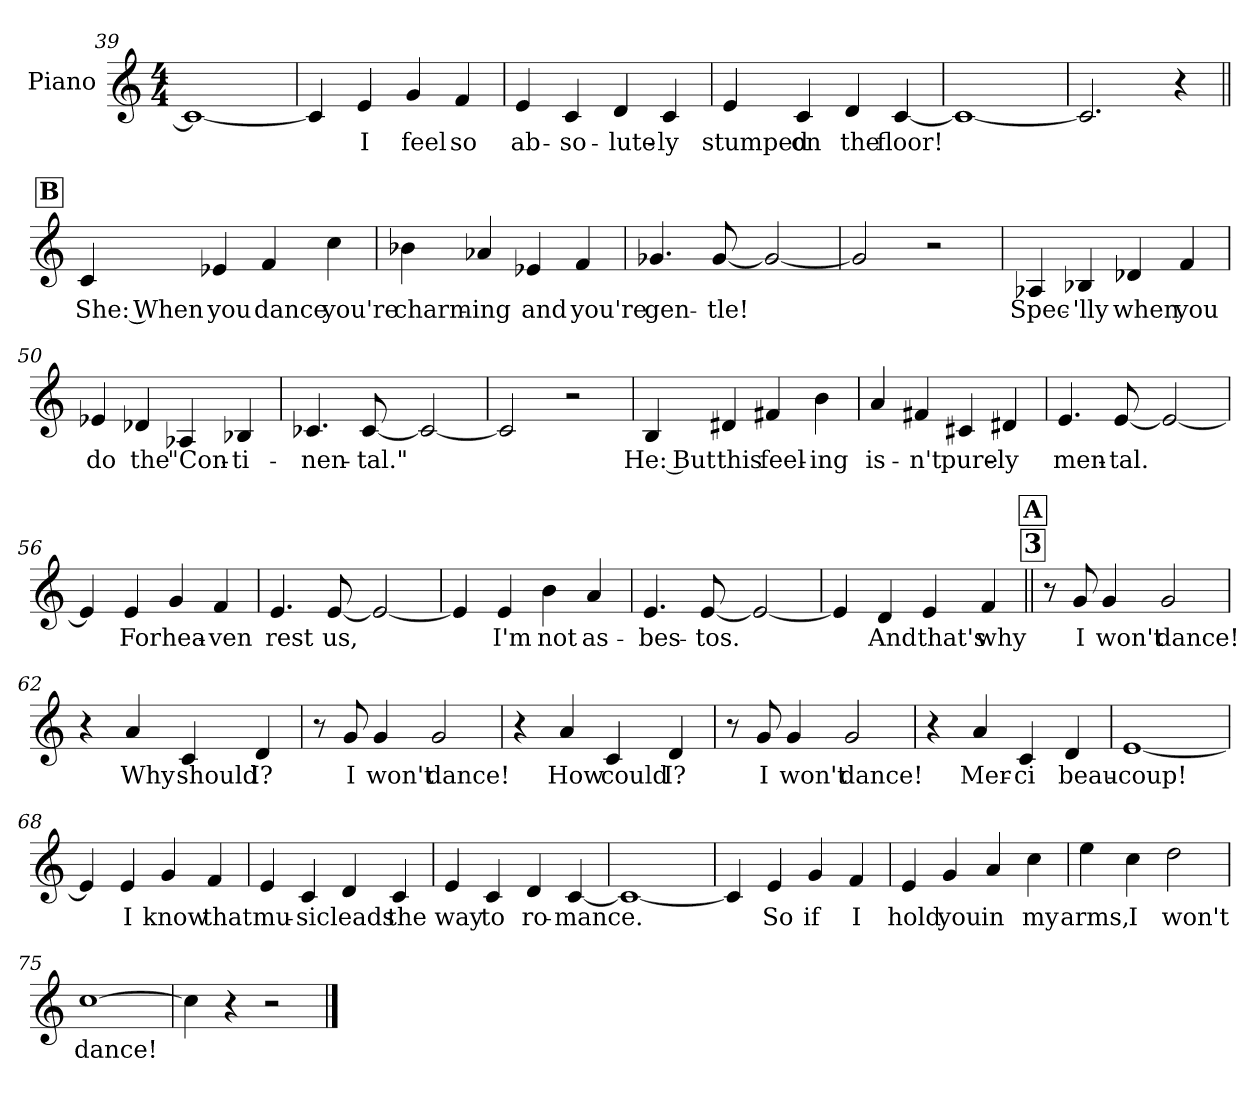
**kern	**text
*part1	*part1
*staff1	*staff1
*I"Piano	*
*I'Pno.	*
*clefG2	*
*k[]	*
*M4/4	*
=39	=39
1c_	.
=40	=40
4c/]	.
!	!LO:LY:b
4e/	I
!	!LO:LY:b
4g/	feel
!	!LO:LY:b
4f/	so
!!LO:LB:g=z
=41	=41
!	!LO:LY:b
4e/	ab-
!	!LO:LY:b
4c/	-so-
!	!LO:LY:b
4d/	-lute-
!	!LO:LY:b
4c/	-ly
=42	=42
!	!LO:LY:b
4e/	stumped
!	!LO:LY:b
4c/	on
!	!LO:LY:b
4d/	the
!	!LO:LY:b
[4c/	floor!
=43	=43
1c_	.
=44	=44
2.c/]	.
4r	.
!!LO:PB:g=z
!!LO:REH:place=s1:a:fs=16:t=B
=45||	=45||
!	!LO:LY:b
4c/	She: When
!	!LO:LY:b
4e-X/	you
!	!LO:LY:b
4f/	dance
!	!LO:LY:b
4cc\	you're
=46	=46
!	!LO:LY:b
4b-X\	charm-
!	!LO:LY:b
4a-X/	-ing
!	!LO:LY:b
4e-X/	and
!	!LO:LY:b
4f/	you're
=47	=47
!	!LO:LY:b
4.g-X/	gen-
!	!LO:LY:b
[8g-/	-tle!
2g-/_	.
=48	=48
2g-/]	.
2r	.
!!LO:LB:g=z
=49	=49
!	!LO:LY:b
4A-X/	Spec-
!	!LO:LY:b
4B-X/	-'lly
!	!LO:LY:b
4d-X/	when
!	!LO:LY:b
4f/	you
=50	=50
!	!LO:LY:b
4e-X/	do
!	!LO:LY:b
4d-X/	the
!	!LO:LY:b
4A-X/	"Con-
!	!LO:LY:b
4B-X/	-ti-
=51	=51
!	!LO:LY:b
4.c-X/	-nen-
!	!LO:LY:b
[8c-/	-tal."
2c-/_	.
=52	=52
2c-/]	.
2r	.
!!LO:LB:g=z
=53	=53
!	!LO:LY:b
4B/	He: But
!	!LO:LY:b
4d#X/	this
!	!LO:LY:b
4f#X/	feel-
!	!LO:LY:b
4b\	-ing
=54	=54
!	!LO:LY:b
4a/	is-
!	!LO:LY:b
4f#X/	-n't
!	!LO:LY:b
4c#X/	pure-
!	!LO:LY:b
4d#X/	-ly
=55	=55
!	!LO:LY:b
4.e/	men-
!	!LO:LY:b
[8e/	-tal.
2e/_	.
=56	=56
4e/]	.
!	!LO:LY:b
4e/	For
!	!LO:LY:b
4g/	hea-
!	!LO:LY:b
4f/	-ven
!!LO:LB:g=z
=57	=57
!	!LO:LY:b
4.e/	rest
!	!LO:LY:b
[8e/	us,
2e/_	.
=58	=58
4e/]	.
!	!LO:LY:b
4e/	I'm
!	!LO:LY:b
4b\	not
!	!LO:LY:b
4a/	as-
=59	=59
!	!LO:LY:b
4.e/	-bes-
!	!LO:LY:b
[8e/	-tos.
2e/_	.
=60	=60
4e/]	.
!	!LO:LY:b
4d/	And
!	!LO:LY:b
4e/	that's
!	!LO:LY:b
4f/	why
!!LO:LB:g=z
!!LO:REH:place=s1:a:t=3
!!LO:REH:place=s1:a:fs=16:t=A
=61||	=61||
8r	.
!	!LO:LY:b
8g/	I
!	!LO:LY:b
4g/	won't
!	!LO:LY:b
2g/	dance!
=62	=62
4r	.
!	!LO:LY:b
4a/	Why
!	!LO:LY:b
4c/	should
!	!LO:LY:b
4d/	I?
=63	=63
8r	.
!	!LO:LY:b
8g/	I
!	!LO:LY:b
4g/	won't
!	!LO:LY:b
2g/	dance!
=64	=64
4r	.
!	!LO:LY:b
4a/	How
!	!LO:LY:b
4c/	could
!	!LO:LY:b
4d/	I?
!!LO:LB:g=z
=65	=65
8r	.
!	!LO:LY:b
8g/	I
!	!LO:LY:b
4g/	won't
!	!LO:LY:b
2g/	dance!
=66	=66
4r	.
!	!LO:LY:b
4a/	Mer-
!	!LO:LY:b
4c/	-ci
!	!LO:LY:b
4d/	beau-
=67	=67
!	!LO:LY:b
[1e	-coup!
=68	=68
4e/]	.
!	!LO:LY:b
4e/	I
!	!LO:LY:b
4g/	know
!	!LO:LY:b
4f/	that
!!LO:LB:g=z
=69	=69
!	!LO:LY:b
4e/	mu-
!	!LO:LY:b
4c/	-sic
!	!LO:LY:b
4d/	leads
!	!LO:LY:b
4c/	the
=70	=70
!	!LO:LY:b
4e/	way
!	!LO:LY:b
4c/	to
!	!LO:LY:b
4d/	ro-
!	!LO:LY:b
[4c/	-mance.
=71	=71
1c_	.
=72	=72
4c/]	.
!	!LO:LY:b
4e/	So
!	!LO:LY:b
4g/	if
!	!LO:LY:b
4f/	I
!!LO:LB:g=z
=73	=73
!	!LO:LY:b
4e/	hold
!	!LO:LY:b
4g/	you
!	!LO:LY:b
4a/	in
!	!LO:LY:b
4cc\	my
=74	=74
!	!LO:LY:b
4ee\	arms,
!	!LO:LY:b
4cc\	I
!	!LO:LY:b
2dd\	won't
=75	=75
!	!LO:LY:b
[1cc	dance!
=76	=76
4cc\]	.
4r	.
2r	.
==	==
*-	*-
